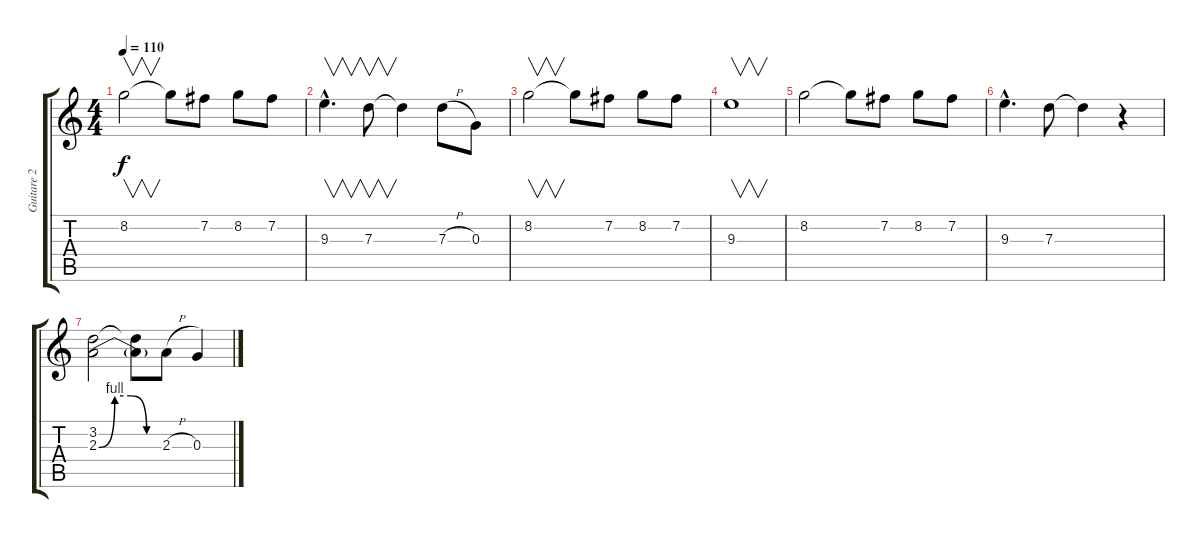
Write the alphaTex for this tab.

\track ("Guitare 2 " "Guitare 2 ") {instrument distortionguitar}
\staff {score tabs}
\tuning (E4 B3 G3 D3 A2 E2) {hide}
\ts (4 4)
\tempo 110
\clef g2
\ks c
8.2.2{v dy f} 8.2{t}.8 7.2.8 8.2.8 7.2.8 |
9.3{hac}.4{v d} 7.3.8{v} 7.3{t}.4 7.3{h}.8 0.3.8 |
8.2.2{v} 8.2{t}.8 7.2.8 8.2.8 7.2.8 |
9.3.1{v} |
8.2.2 8.2{t}.8 7.2.8 8.2.8 7.2.8 |
9.3{hac}.4{d} 7.3.8 7.3{t}.4 r.4 |
(3.2 2.3{be (custom 0 0 15 4 30 4 45 0 60 0)}).2 (3.2{t} 2.3{t}).8 2.3{h}.8 0.3.4
